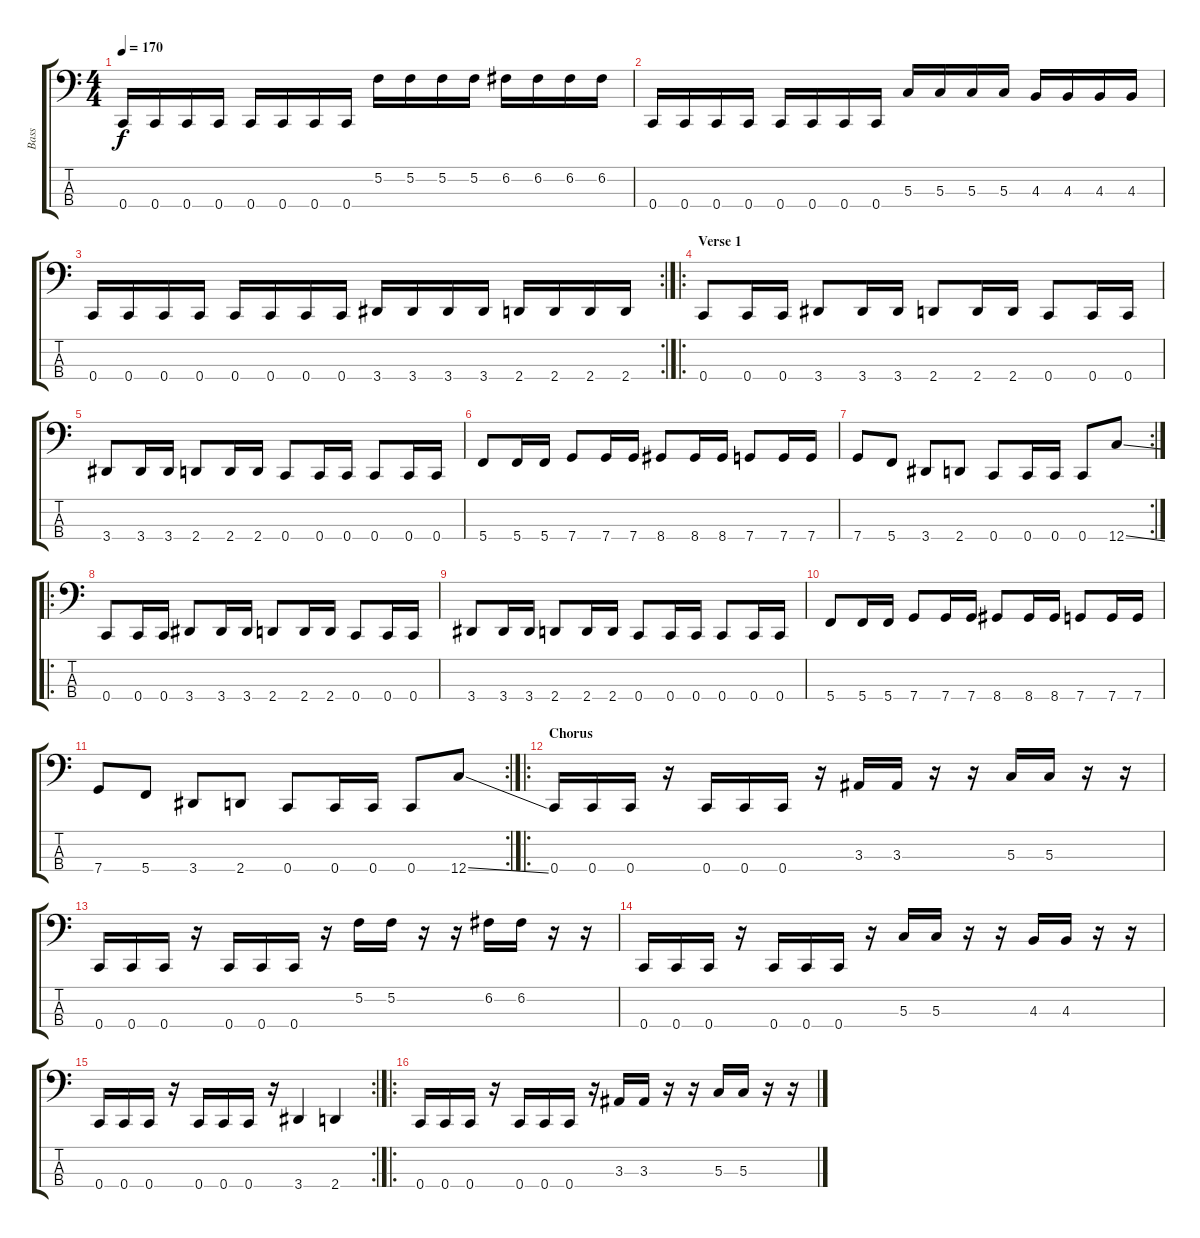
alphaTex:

\track ("Bass" "Bass") {instrument electricbasspick}
\staff {score tabs}
\tuning (F2 C2 G1 C1) {hide}
\ts (4 4)
\tempo 170
\clef f4
\ks c
0.4.16{dy f} 0.4.16 0.4.16 0.4.16 0.4.16 0.4.16 0.4.16 0.4.16 5.2.16 5.2.16 5.2.16 5.2.16 6.2.16 6.2.16 6.2.16 6.2.16 |
0.4.16 0.4.16 0.4.16 0.4.16 0.4.16 0.4.16 0.4.16 0.4.16 5.3.16 5.3.16 5.3.16 5.3.16 4.3.16 4.3.16 4.3.16 4.3.16 |
\rc 2
0.4.16 0.4.16 0.4.16 0.4.16 0.4.16 0.4.16 0.4.16 0.4.16 3.4.16 3.4.16 3.4.16 3.4.16 2.4.16 2.4.16 2.4.16 2.4.16 |
\ro
\section ("" "Verse 1")
0.4.8 0.4.16 0.4.16 3.4.8 3.4.16 3.4.16 2.4.8 2.4.16 2.4.16 0.4.8 0.4.16 0.4.16 |
3.4.8 3.4.16 3.4.16 2.4.8 2.4.16 2.4.16 0.4.8 0.4.16 0.4.16 0.4.8 0.4.16 0.4.16 |
5.4.8 5.4.16 5.4.16 7.4.8 7.4.16 7.4.16 8.4.8 8.4.16 8.4.16 7.4.8 7.4.16 7.4.16 |
\rc 2
7.4.8 5.4.8 3.4.8 2.4.8 0.4.8 0.4.16 0.4.16 0.4.8 12.4{ss}.8 |
\ro
0.4.8 0.4.16 0.4.16 3.4.8 3.4.16 3.4.16 2.4.8 2.4.16 2.4.16 0.4.8 0.4.16 0.4.16 |
3.4.8 3.4.16 3.4.16 2.4.8 2.4.16 2.4.16 0.4.8 0.4.16 0.4.16 0.4.8 0.4.16 0.4.16 |
5.4.8 5.4.16 5.4.16 7.4.8 7.4.16 7.4.16 8.4.8 8.4.16 8.4.16 7.4.8 7.4.16 7.4.16 |
\rc 2
7.4.8 5.4.8 3.4.8 2.4.8 0.4.8 0.4.16 0.4.16 0.4.8 12.4{ss}.8 |
\ro
\section ("" "Chorus")
0.4.16 0.4.16 0.4.16 r.16 0.4.16 0.4.16 0.4.16 r.16 3.3.16 3.3.16 r.16 r.16 5.3.16 5.3.16 r.16 r.16 |
0.4.16 0.4.16 0.4.16 r.16 0.4.16 0.4.16 0.4.16 r.16 5.2.16 5.2.16 r.16 r.16 6.2.16 6.2.16 r.16 r.16 |
0.4.16 0.4.16 0.4.16 r.16 0.4.16 0.4.16 0.4.16 r.16 5.3.16 5.3.16 r.16 r.16 4.3.16 4.3.16 r.16 r.16 |
\rc 2
0.4.16 0.4.16 0.4.16 r.16 0.4.16 0.4.16 0.4.16 r.16 3.4.4 2.4.4 |
\ro
0.4.16 0.4.16 0.4.16 r.16 0.4.16 0.4.16 0.4.16 r.16 3.3.16 3.3.16 r.16 r.16 5.3.16 5.3.16 r.16 r.16
